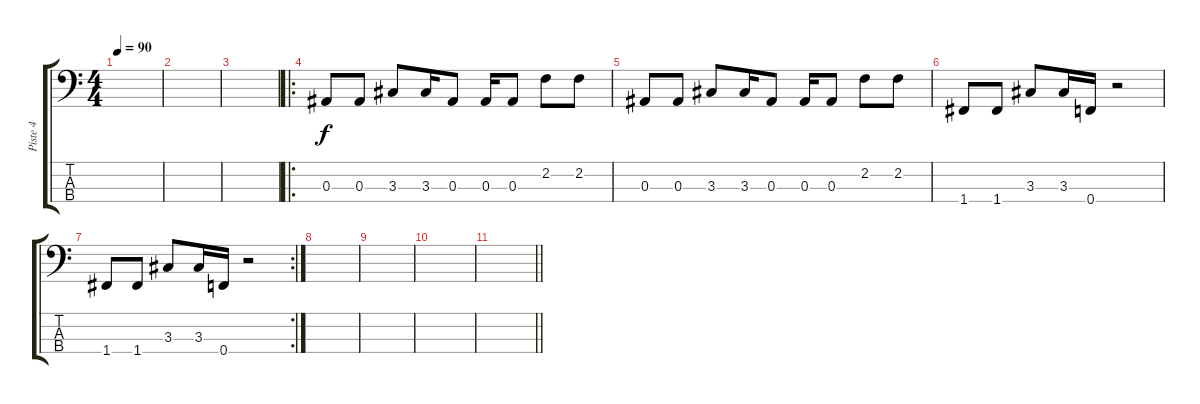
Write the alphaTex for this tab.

\track ("Piste 4" "Piste 4") {instrument electricbassfinger}
\staff {score tabs}
\tuning (Ab2 Eb2 Bb1 F1) {hide}
\ts (4 4)
\tempo 90
\clef f4
\ks c
|
|
|
\ro
0.3.8 0.3.8 3.3.8 3.3.16 0.3.8 0.3.16 0.3.8 2.2.8 2.2.8 |
0.3.8 0.3.8 3.3.8 3.3.16 0.3.8 0.3.16 0.3.8 2.2.8 2.2.8 |
1.4.8 1.4.8 3.3.8 3.3.16 0.4.16 r.2 |
\rc 2
1.4.8 1.4.8 3.3.8 3.3.16 0.4.16 r.2 |
|
|
|
\barLineRight lightlight
